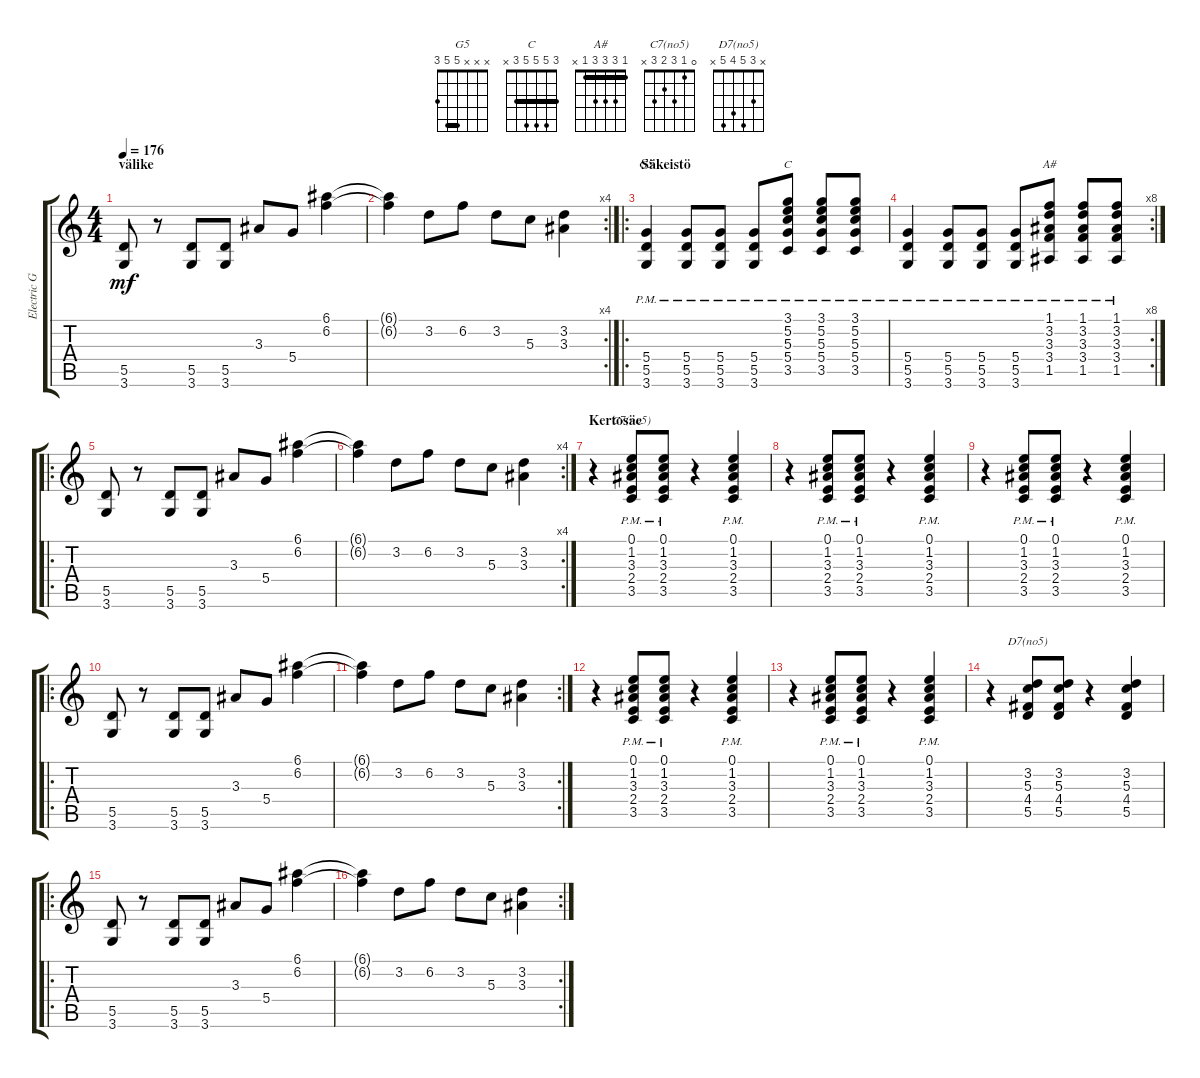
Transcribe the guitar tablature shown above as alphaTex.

\track ("Electric Guitar (Clean)" "Electric G") {instrument electricguitarclean}
\staff {score tabs}
\tuning (E4 B3 G3 D3 A2 E2) {hide}
\chord ("G5" x x x 5 5 3) {barre 5}
\chord ("C" 3 5 5 5 3 x) {barre 3}
\chord ("A#" 1 3 3 3 1 x) {barre 1}
\chord ("C7(no5)" 0 1 3 2 3 x)
\chord ("D7(no5)" x 3 5 4 5 x)
\ts (4 4)
\section ("" "välike")
\tempo 176
\clef g2
\ks c
(5.5 3.6).8{dy mf instrument electricguitarclean} r.8 (5.5 3.6).8 (5.5 3.6).8 3.3.8 5.4.8 (6.1 6.2).4 |
\rc 4
(6.1{t} 6.2{t}).4 3.2.8 6.2.8 3.2.8 5.3.8 (3.2 3.3).4 |
\ro
\section ("" "Säkeistö")
(5.4{pm} 5.5{pm} 3.6{pm}).4{ch "G5"} (5.4{pm} 5.5{pm} 3.6{pm}).8 (5.4{pm} 5.5{pm} 3.6{pm}).8 (5.4{pm} 5.5{pm} 3.6{pm}).8 (3.1{pm} 5.2{pm} 5.3{pm} 5.4{pm} 3.5{pm}).8{ch "C"} (3.1{pm} 5.2{pm} 5.3{pm} 5.4{pm} 3.5{pm}).8 (3.1{pm} 5.2{pm} 5.3{pm} 5.4{pm} 3.5{pm}).8 |
\rc 8
(5.4{pm} 5.5{pm} 3.6{pm}).4 (5.4{pm} 5.5{pm} 3.6{pm}).8 (5.4{pm} 5.5{pm} 3.6{pm}).8 (5.4{pm} 5.5{pm} 3.6{pm}).8 (1.1{pm} 3.2{pm} 3.3{pm} 3.4{pm} 1.5{pm}).8{ch "A#"} (1.1{pm} 3.2{pm} 3.3{pm} 3.4{pm} 1.5{pm}).8 (1.1{pm} 3.2{pm} 3.3{pm} 3.4{pm} 1.5{pm}).8 |
\ro
(5.5 3.6).8 r.8 (5.5 3.6).8 (5.5 3.6).8 3.3.8 5.4.8 (6.1 6.2).4 |
\rc 4
(6.1{t} 6.2{t}).4 3.2.8 6.2.8 3.2.8 5.3.8 (3.2 3.3).4 |
\section ("" "Kertosäe")
r.4 (0.1{pm} 1.2{pm} 3.3{pm} 2.4{pm} 3.5{pm}).8{ch "C7(no5)"} (0.1{pm} 1.2{pm} 3.3{pm} 2.4{pm} 3.5{pm}).8 r.4 (0.1{pm} 1.2{pm} 3.3{pm} 2.4{pm} 3.5{pm}).4 |
r.4 (0.1{pm} 1.2{pm} 3.3{pm} 2.4{pm} 3.5{pm}).8 (0.1{pm} 1.2{pm} 3.3{pm} 2.4{pm} 3.5{pm}).8 r.4 (0.1{pm} 1.2{pm} 3.3{pm} 2.4{pm} 3.5{pm}).4 |
r.4 (0.1{pm} 1.2{pm} 3.3{pm} 2.4{pm} 3.5{pm}).8 (0.1{pm} 1.2{pm} 3.3{pm} 2.4{pm} 3.5{pm}).8 r.4 (0.1{pm} 1.2{pm} 3.3{pm} 2.4{pm} 3.5{pm}).4 |
\ro
(5.5 3.6).8 r.8 (5.5 3.6).8 (5.5 3.6).8 3.3.8 5.4.8 (6.1 6.2).4 |
\rc 2
(6.1{t} 6.2{t}).4 3.2.8 6.2.8 3.2.8 5.3.8 (3.2 3.3).4 |
r.4 (0.1{pm} 1.2{pm} 3.3{pm} 2.4{pm} 3.5{pm}).8 (0.1{pm} 1.2{pm} 3.3{pm} 2.4{pm} 3.5{pm}).8 r.4 (0.1{pm} 1.2{pm} 3.3{pm} 2.4{pm} 3.5{pm}).4 |
r.4 (0.1{pm} 1.2{pm} 3.3{pm} 2.4{pm} 3.5{pm}).8 (0.1{pm} 1.2{pm} 3.3{pm} 2.4{pm} 3.5{pm}).8 r.4 (0.1{pm} 1.2{pm} 3.3{pm} 2.4{pm} 3.5{pm}).4 |
r.4 (3.2 5.3 4.4 5.5).8{ch "D7(no5)"} (3.2 5.3 4.4 5.5).8 r.4 (3.2 5.3 4.4 5.5).4 |
\ro
(5.5 3.6).8 r.8 (5.5 3.6).8 (5.5 3.6).8 3.3.8 5.4.8 (6.1 6.2).4 |
\rc 2
(6.1{t} 6.2{t}).4 3.2.8 6.2.8 3.2.8 5.3.8 (3.2 3.3).4
